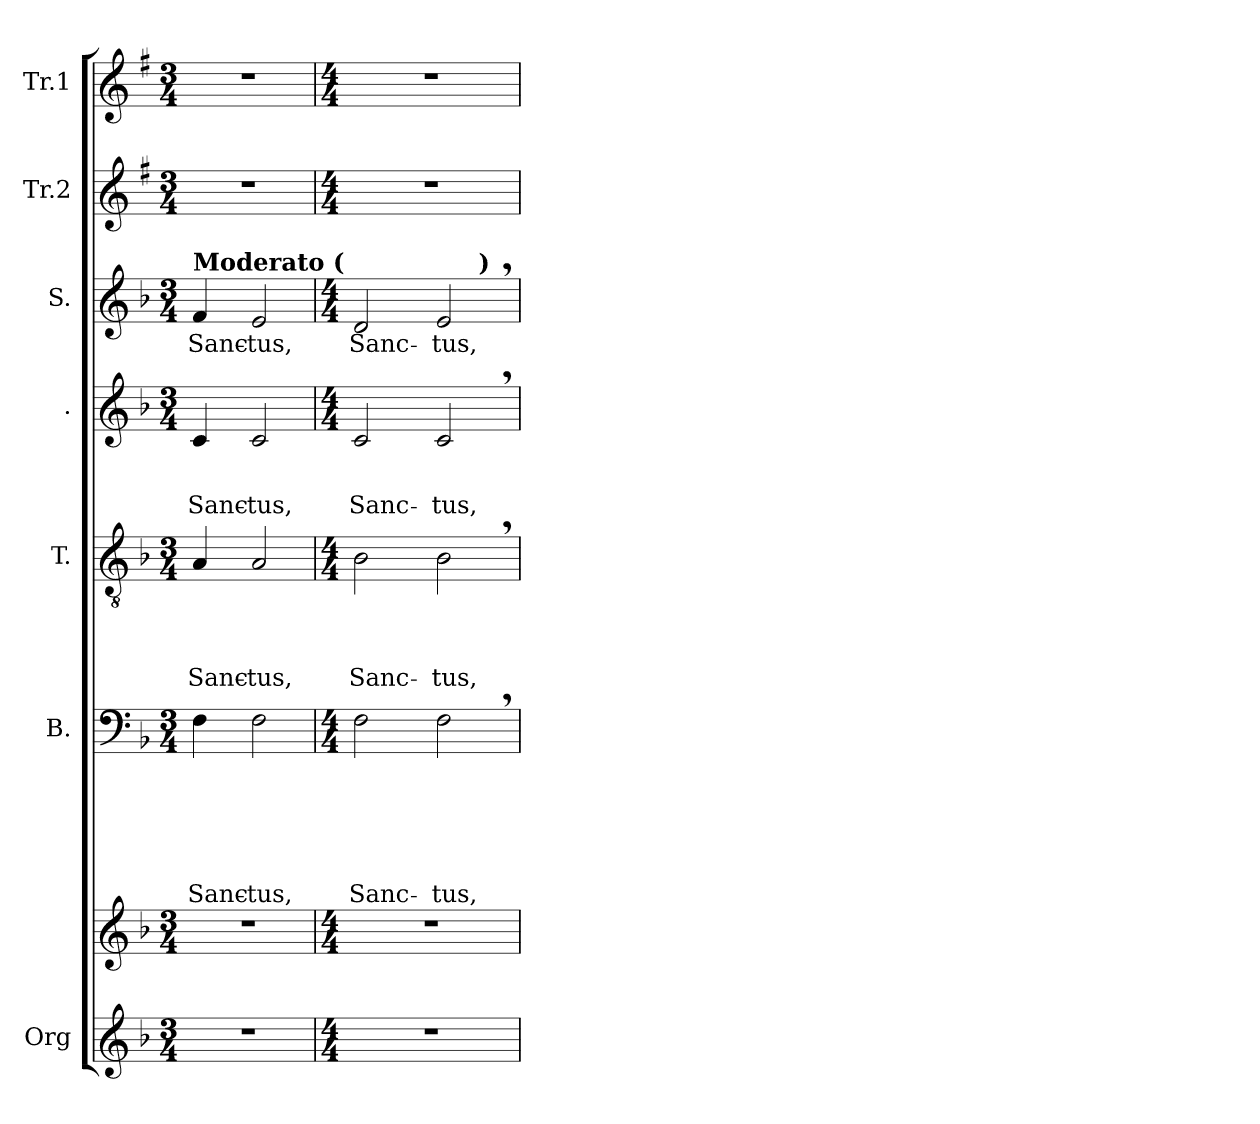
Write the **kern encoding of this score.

**kern	**kern	**kern	**text	**text	**text	**text	**text	**text	**kern	**text	**text	**text	**text	**kern	**text	**text	**text	**kern	**text	**kern	**kern
*part7	*part7	*part6	*part6	*part6	*part6	*part6	*part6	*part6	*part5	*part5	*part5	*part5	*part5	*part4	*part4	*part4	*part4	*part3	*part3	*part2	*part1
*staff8	*staff7	*staff6	*staff6	*staff6	*staff6	*staff6	*staff6	*staff6	*staff5	*staff5	*staff5	*staff5	*staff5	*staff4	*staff4	*staff4	*staff4	*staff3	*staff3	*staff2	*staff1
*I"Org	*	*I"B.	*	*	*	*	*	*	*I"T.	*	*	*	*	*I".	*	*	*	*I"S.	*	*I"Tr.2	*I"Tr.1
*	*	*I'B.	*	*	*	*	*	*	*I'T.	*	*	*	*	*	*	*	*	*I'S.	*	*I'Tr.2	*I'Tr.1
*clefG2	*clefG2	*clefF4	*	*	*	*	*	*	*clefGv2	*	*	*	*	*clefG2	*	*	*	*clefG2	*	*clefG2	*clefG2
*	*	*	*	*	*	*	*	*	*	*	*	*	*	*	*	*	*	*	*	*ITrd1c2	*ITrd1c2
*k[b-]	*k[b-]	*k[b-]	*	*	*	*	*	*	*k[b-]	*	*	*	*	*k[b-]	*	*	*	*k[b-]	*	*k[b-]	*k[b-]
*F:	*F:	*F:	*	*	*	*	*	*	*F:	*	*	*	*	*F:	*	*	*	*F:	*	*F:	*F:
*M3/4	*M3/4	*M3/4	*	*	*	*	*	*	*M3/4	*	*	*	*	*M3/4	*	*	*	*M3/4	*	*M3/4	*M3/4
=1	=1	=1	=1	=1	=1	=1	=1	=1	=1	=1	=1	=1	=1	=1	=1	=1	=1	=1	=1	=1	=1
!	!	!	!	!	!	!	!	!	!	!	!	!	!	!	!	!	!	!LO:TX:a:B:t=Moderato (	!	!	!
!	!	!	!	!	!	!	!	!LO:LY:b	!	!	!	!	!LO:LY:b	!	!	!	!LO:LY:b	!	!LO:LY:b	!	!
2.r	2.r	4F\	.	.	.	.	.	Sanc-	4A/	.	.	.	Sanc-	4c/	.	.	Sanc-	4f/	Sanc-	2.r	2.r
!	!	!	!	!	!	!	!	!LO:LY:b	!	!	!	!	!LO:LY:b	!	!	!	!LO:LY:b	!	!LO:LY:b	!	!
.	.	2F\	.	.	.	.	.	-tus,	2A/	.	.	.	-tus,	2c/	.	.	-tus,	2e/	-tus,	.	.
=2	=2	=2	=2	=2	=2	=2	=2	=2	=2	=2	=2	=2	=2	=2	=2	=2	=2	=2	=2	=2	=2
*M4/4	*M4/4	*M4/4	*	*	*	*	*	*	*M4/4	*	*	*	*	*M4/4	*	*	*	*M4/4	*	*M4/4	*M4/4
!	!	!	!	!	!	!	!	!LO:LY:b	!	!	!	!	!LO:LY:b	!	!	!	!LO:LY:b	!	!LO:LY:b	!	!
*	*	*	*	*	*	*	*	*	*	*	*	*	*	*	*	*	*	*^	*	*	*
*	*	*	*	*	*	*	*	*	*	*	*	*	*	*	*	*	*	*	*^	*	*	*
1r	1r	2F\	.	.	.	.	.	Sanc-	2B-\	.	.	.	Sanc-	2c/	.	.	Sanc-	2d/	2.ryy	4ryy	Sanc-	1r	1r
*	*	*	*	*	*	*	*	*	*	*	*	*	*	*	*	*	*	*MM80	*	*	*	*	*
.	.	.	.	.	.	.	.	.	.	.	.	.	.	.	.	.	.	.	.	2.ryy	.	.	.
!	!	!	!	!	!	!	!	!LO:LY:b	!	!	!	!	!LO:LY:b	!	!	!	!LO:LY:b	!	!	!	!LO:LY:b	!	!
.	.	2F,>\	.	.	.	.	.	-tus,	2B-,>\	.	.	.	-tus,	2c,>/	.	.	-tus,	2e,>/	.	.	-tus,	.	.
!	!	!	!	!	!	!	!	!	!	!	!	!	!	!	!	!	!	!	!LO:TX:a:B:t=)	!	!	!	!
.	.	.	.	.	.	.	.	.	.	.	.	.	.	.	.	.	.	.	4ryy	.	.	.	.
*	*	*	*	*	*	*	*	*	*	*	*	*	*	*	*	*	*	*v	*v	*v	*	*	*
=	=	=	=	=	=	=	=	=	=	=	=	=	=	=	=	=	=	=	=	=	=
*-	*-	*-	*-	*-	*-	*-	*-	*-	*-	*-	*-	*-	*-	*-	*-	*-	*-	*-	*-	*-	*-
